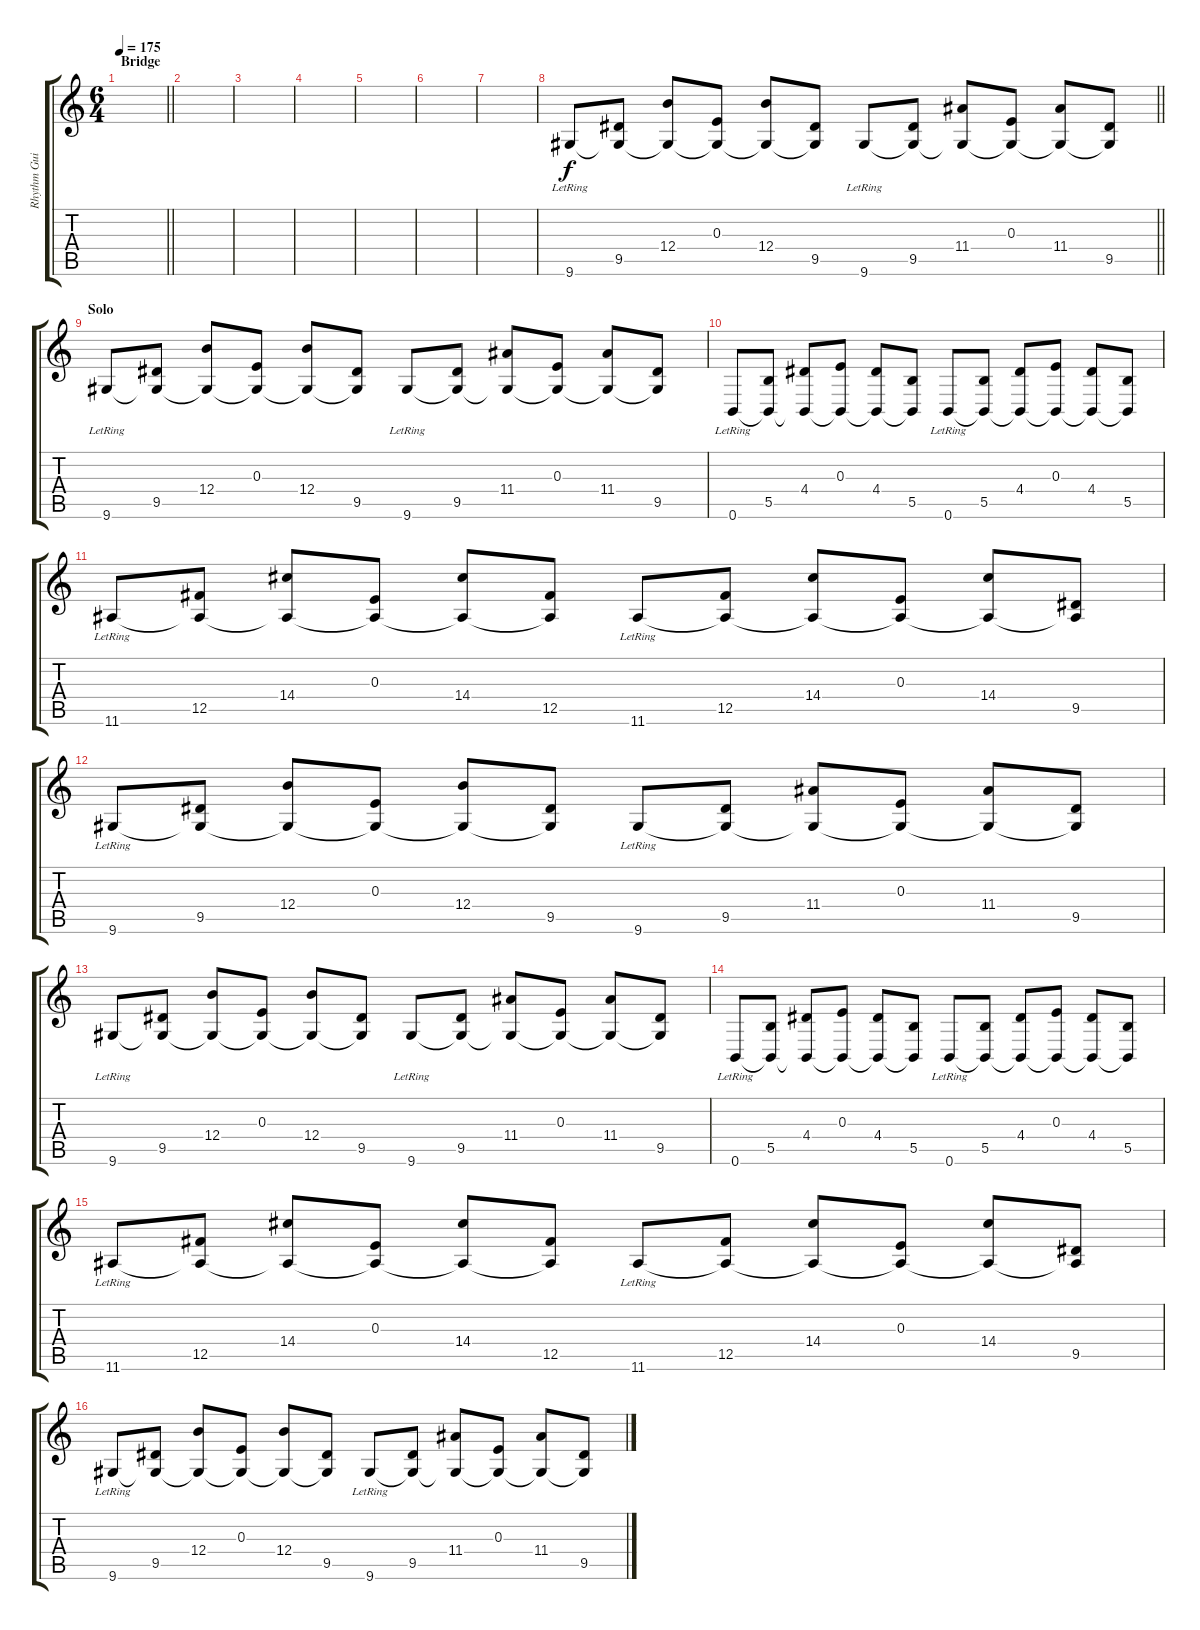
\track ("Rhythm Guitar (Friedman)" "Rhythm Gui") {instrument distortionguitar}
\staff {score tabs}
\tuning (Db4 Ab3 E3 B2 Gb2 B1) {hide}
\ts (6 4)
\section ("" "Bridge")
\tempo 175
\clef g2
\barLineRight lightlight
\ks c
|
|
|
|
|
|
|
\barLineRight lightlight
9.6{lr}.8{volume 12 balance 8 instrument electricguitarjazz} (9.5 9.6{t}).8 (12.4 9.6{t}).8 (0.3 9.6{t}).8 (12.4 9.6{t}).8 (9.5 9.6{t}).8 9.6{lr}.8 (9.5 9.6{t}).8 (11.4 9.6{t}).8 (0.3 9.6{t}).8 (11.4 9.6{t}).8 (9.5 9.6{t}).8 |
\section ("" "Solo")
9.6{lr}.8 (9.5 9.6{t}).8 (12.4 9.6{t}).8 (0.3 9.6{t}).8 (12.4 9.6{t}).8 (9.5 9.6{t}).8 9.6{lr}.8 (9.5 9.6{t}).8 (11.4 9.6{t}).8 (0.3 9.6{t}).8 (11.4 9.6{t}).8 (9.5 9.6{t}).8 |
0.6{lr}.8 (5.5 0.6{t}).8 (4.4 0.6{t}).8 (0.3 0.6{t}).8 (4.4 0.6{t}).8 (5.5 0.6{t}).8 0.6{lr}.8 (5.5 0.6{t}).8 (4.4 0.6{t}).8 (0.3 0.6{t}).8 (4.4 0.6{t}).8 (5.5 0.6{t}).8 |
11.6{lr}.8 (12.5 11.6{t}).8 (14.4 11.6{t}).8 (0.3 11.6{t}).8 (14.4 11.6{t}).8 (12.5 11.6{t}).8 11.6{lr}.8 (12.5 11.6{t}).8 (14.4 11.6{t}).8 (0.3 11.6{t}).8 (14.4 11.6{t}).8 (9.5 11.6{t}).8 |
9.6{lr}.8 (9.5 9.6{t}).8 (12.4 9.6{t}).8 (0.3 9.6{t}).8 (12.4 9.6{t}).8 (9.5 9.6{t}).8 9.6{lr}.8 (9.5 9.6{t}).8 (11.4 9.6{t}).8 (0.3 9.6{t}).8 (11.4 9.6{t}).8 (9.5 9.6{t}).8 |
9.6{lr}.8 (9.5 9.6{t}).8 (12.4 9.6{t}).8 (0.3 9.6{t}).8 (12.4 9.6{t}).8 (9.5 9.6{t}).8 9.6{lr}.8 (9.5 9.6{t}).8 (11.4 9.6{t}).8 (0.3 9.6{t}).8 (11.4 9.6{t}).8 (9.5 9.6{t}).8 |
0.6{lr}.8 (5.5 0.6{t}).8 (4.4 0.6{t}).8 (0.3 0.6{t}).8 (4.4 0.6{t}).8 (5.5 0.6{t}).8 0.6{lr}.8 (5.5 0.6{t}).8 (4.4 0.6{t}).8 (0.3 0.6{t}).8 (4.4 0.6{t}).8 (5.5 0.6{t}).8 |
11.6{lr}.8 (12.5 11.6{t}).8 (14.4 11.6{t}).8 (0.3 11.6{t}).8 (14.4 11.6{t}).8 (12.5 11.6{t}).8 11.6{lr}.8 (12.5 11.6{t}).8 (14.4 11.6{t}).8 (0.3 11.6{t}).8 (14.4 11.6{t}).8 (9.5 11.6{t}).8 |
9.6{lr}.8 (9.5 9.6{t}).8 (12.4 9.6{t}).8 (0.3 9.6{t}).8 (12.4 9.6{t}).8 (9.5 9.6{t}).8 9.6{lr}.8 (9.5 9.6{t}).8 (11.4 9.6{t}).8 (0.3 9.6{t}).8 (11.4 9.6{t}).8 (9.5 9.6{t}).8
